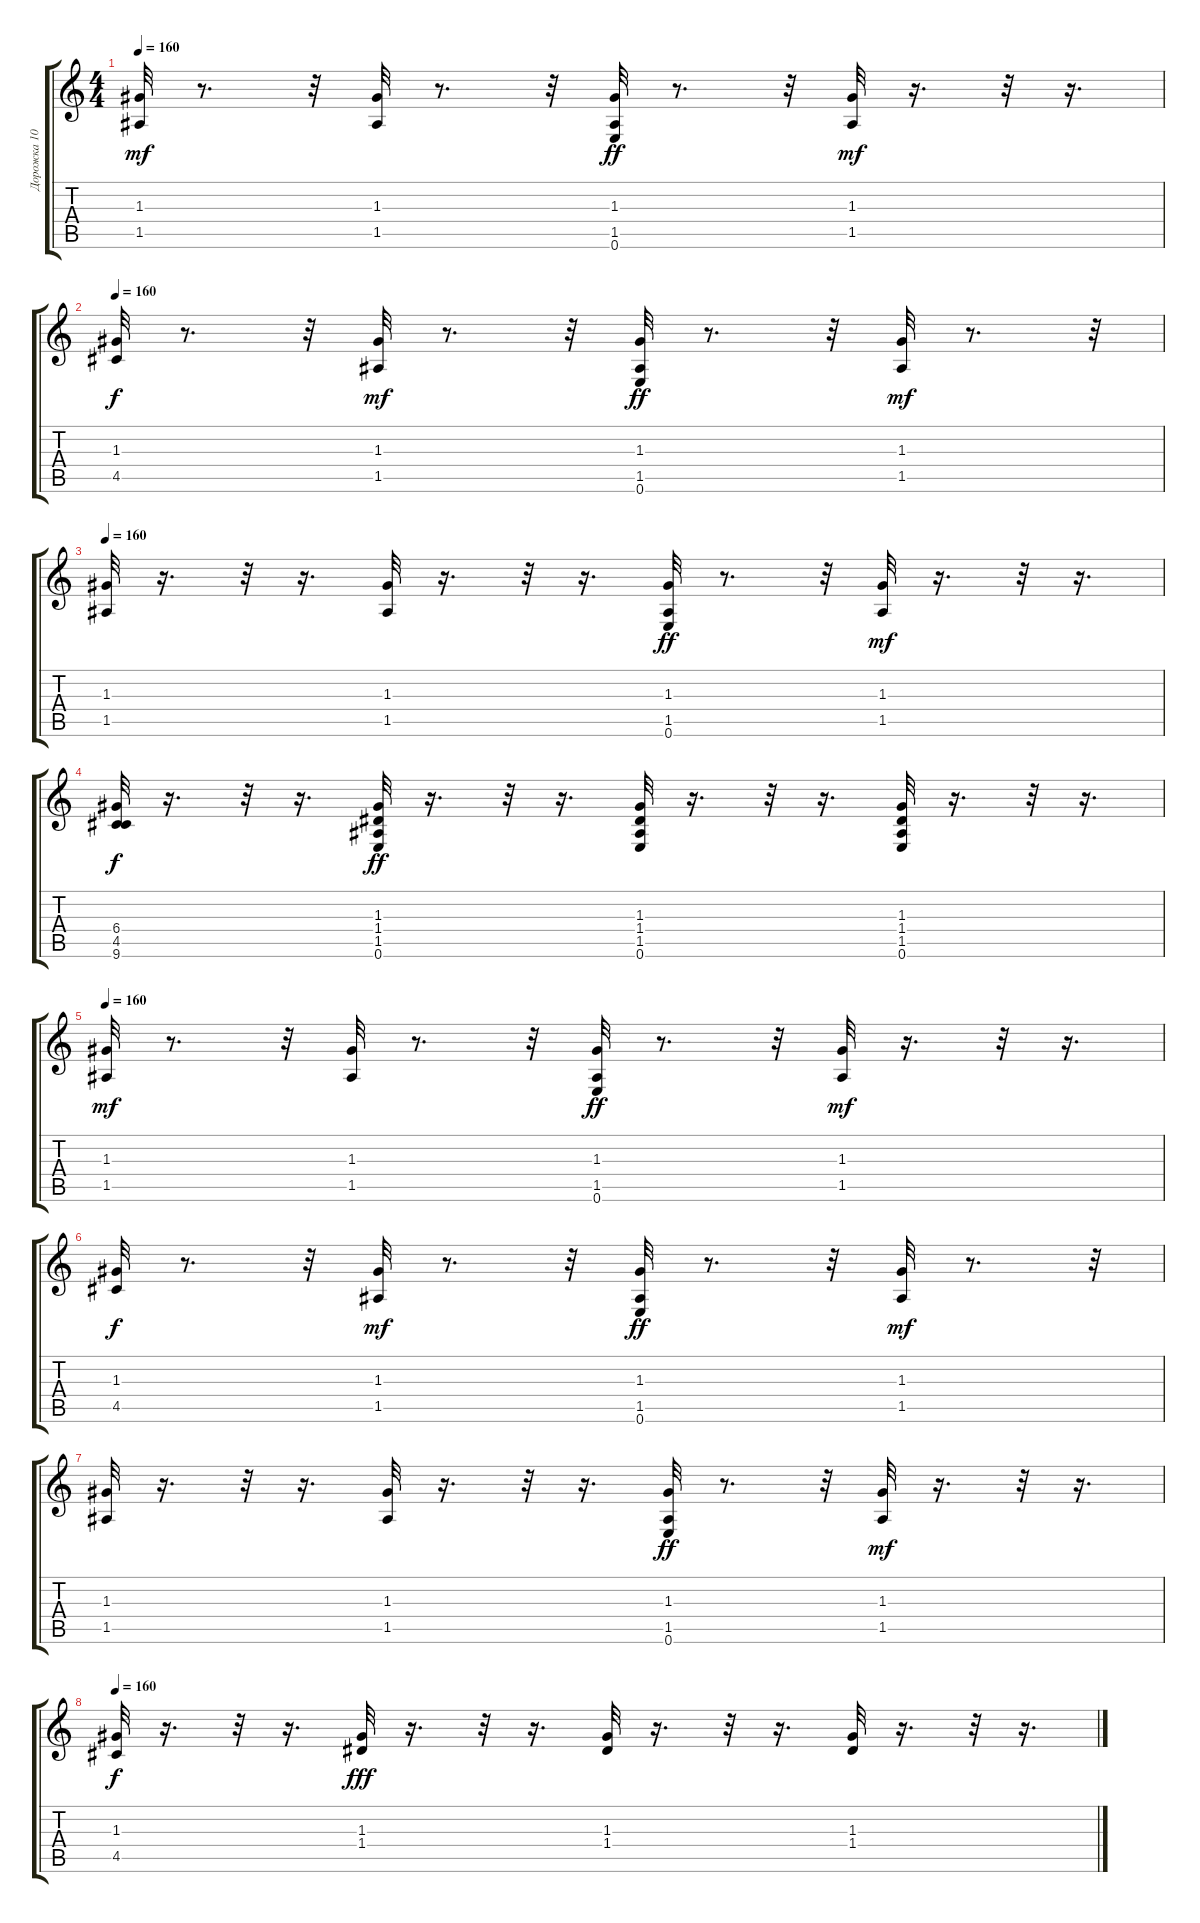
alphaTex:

\track ("Дорожка 10" "Дорожка 10") {instrument acousticguitarnylon}
\staff {score tabs}
\tuning (E4 B3 G3 D3 A2 E2) {hide}
\ts (4 4)
\tempo 160
\clef g2
\ks c
(1.3 1.5).32{dy mf} r.8{d} r.32 (1.3 1.5).32 r.8{d} r.32 (1.3 1.5 0.6).32{dy ff} r.8{d} r.32 (1.3 1.5).32{dy mf} r.16{d} r.32 r.16{d} |
\tempo 160
(1.3 4.5).32{dy f} r.8{d} r.32 (1.3 1.5).32{dy mf} r.8{d} r.32 (1.3 1.5 0.6).32{dy ff} r.8{d} r.32 (1.3 1.5).32{dy mf} r.8{d} r.32 |
\tempo 160
(1.3 1.5).32 r.16{d} r.32 r.16{d} (1.3 1.5).32 r.16{d} r.32 r.16{d} (1.3 1.5 0.6).32{dy ff} r.8{d} r.32 (1.3 1.5).32{dy mf} r.16{d} r.32 r.16{d} |
(6.4 4.5 9.6).32{dy f} r.16{d} r.32 r.16{d} (1.3 1.4 1.5 0.6).32{dy ff} r.16{d} r.32 r.16{d} (1.3 1.4 1.5 0.6).32 r.16{d} r.32 r.16{d} (1.3 1.4 1.5 0.6).32 r.16{d} r.32 r.16{d} |
\tempo 160
(1.3 1.5).32{dy mf} r.8{d} r.32 (1.3 1.5).32 r.8{d} r.32 (1.3 1.5 0.6).32{dy ff} r.8{d} r.32 (1.3 1.5).32{dy mf} r.16{d} r.32 r.16{d} |
(1.3 4.5).32{dy f} r.8{d} r.32 (1.3 1.5).32{dy mf} r.8{d} r.32 (1.3 1.5 0.6).32{dy ff} r.8{d} r.32 (1.3 1.5).32{dy mf} r.8{d} r.32 |
(1.3 1.5).32 r.16{d} r.32 r.16{d} (1.3 1.5).32 r.16{d} r.32 r.16{d} (1.3 1.5 0.6).32{dy ff} r.8{d} r.32 (1.3 1.5).32{dy mf} r.16{d} r.32 r.16{d} |
\tempo 160
(1.3 4.5).32{dy f} r.16{d} r.32 r.16{d} (1.3 1.4).32{dy fff} r.16{d} r.32 r.16{d} (1.3 1.4).32 r.16{d} r.32 r.16{d} (1.3 1.4).32 r.16{d} r.32 r.16{d}
